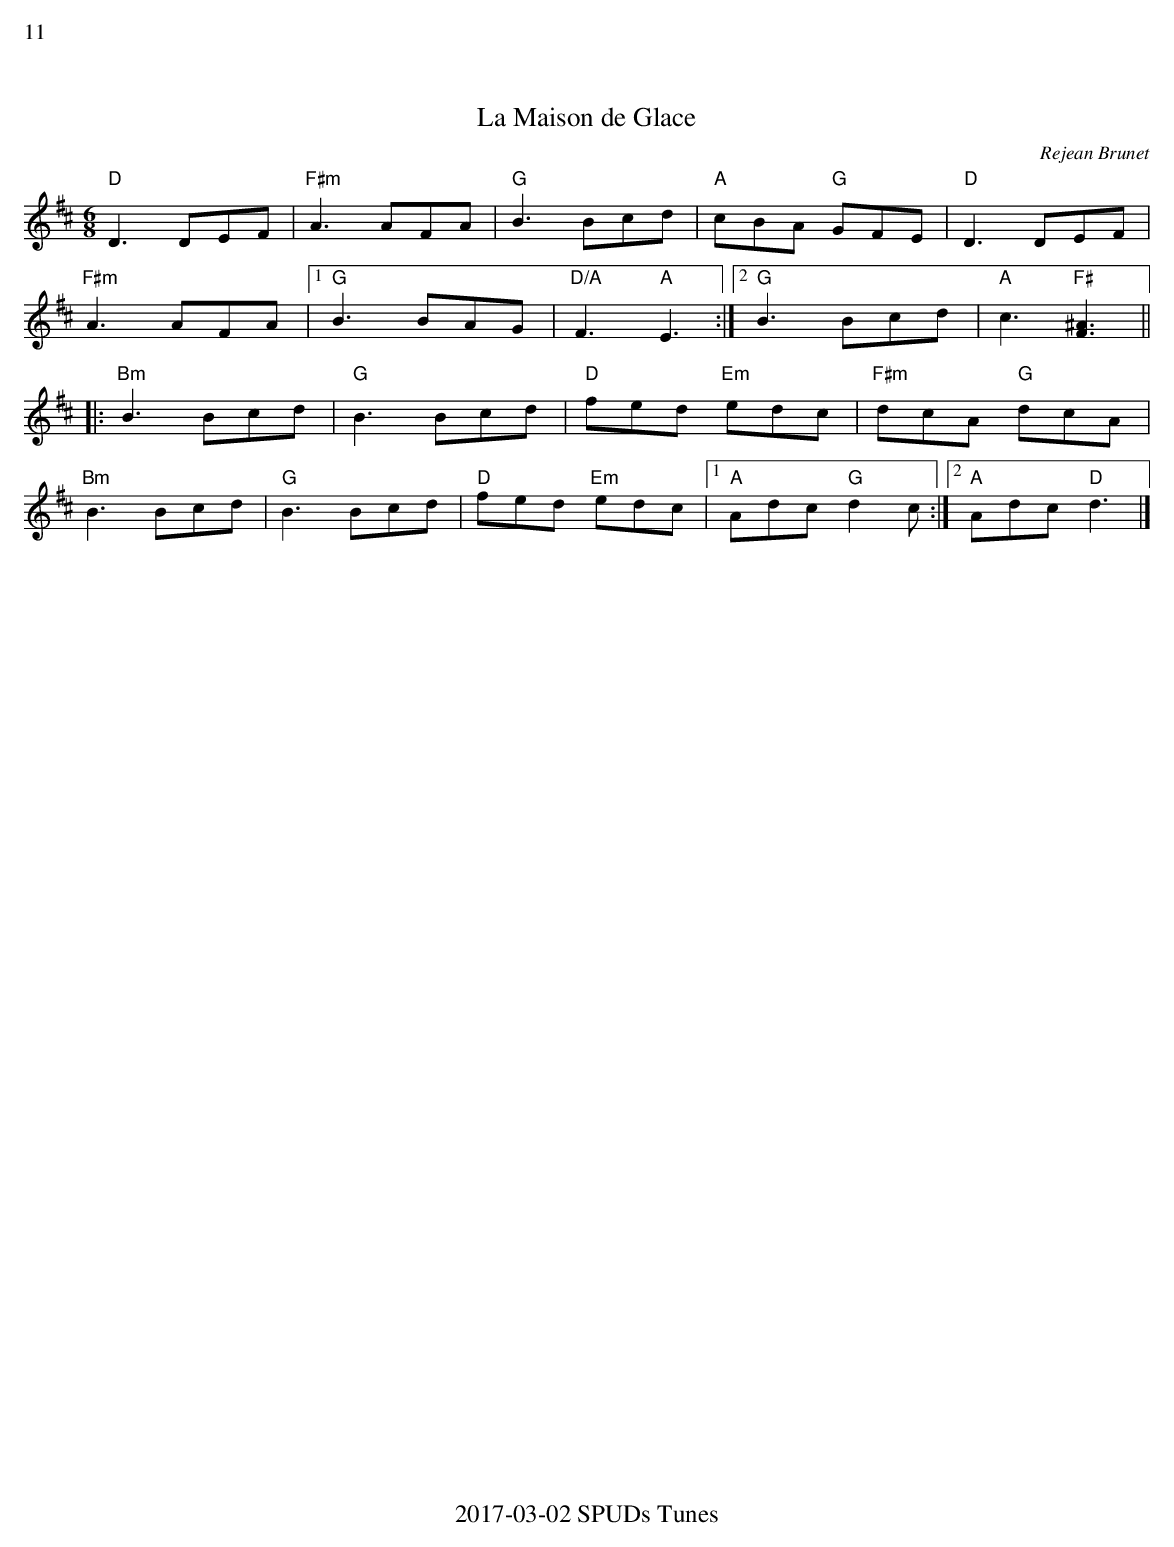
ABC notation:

X:1
%%text 11
T:La Maison de Glace
C:Rejean Brunet
M:6/8
K:D
"D"D3 DEF | "F#m"A3 AFA |"G"B3 Bcd |"A"cBA "G"GFE |"D"D3 DEF|
"F#m"A3 AFA |1"G"B3 BAG | "D/A"F3 "A"E3:|2"G"B3 Bcd | "A"c3 "F#"[^A3F3]||
|:"Bm"B3 Bcd | "G"B3 Bcd| "D"fed "Em"edc| "F#m" dcA "G"dcA|
"Bm"B3 Bcd | "G"B3 Bcd| "D"fed "Em"edc|1"A"Adc "G"d2 c:|2"A"Adc "D"d3|]
